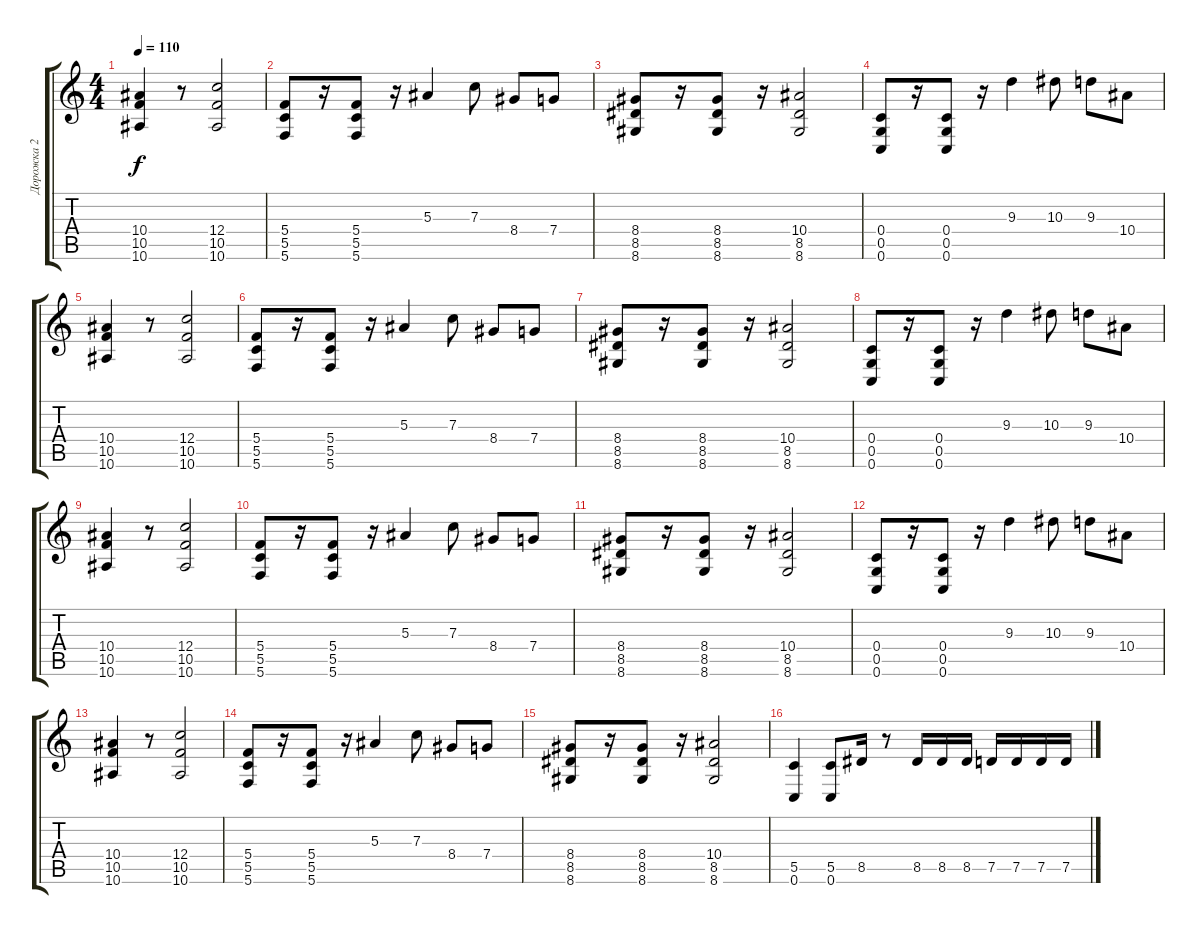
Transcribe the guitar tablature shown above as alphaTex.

\track ("Дорожка 2" "Дорожка 2") {instrument distortionguitar}
\staff {score tabs}
\tuning (D4 A3 F3 C3 G2 C2) {hide}
\ts (4 4)
\tempo 110
\clef g2
\ks c
(10.4 10.5 10.6).4{dy f} r.8 (12.4 10.5 10.6).2 |
(5.4 5.5 5.6).8 r.16 (5.4 5.5 5.6).8 r.16 5.3.4 7.3.8 8.4.8 7.4.8 |
(8.4 8.5 8.6).8 r.16 (8.4 8.5 8.6).8 r.16 (10.4 8.5 8.6).2 |
(0.4 0.5 0.6).8 r.16 (0.4 0.5 0.6).8 r.16 9.3.4 10.3.8 9.3.8 10.4.8 |
(10.4 10.5 10.6).4 r.8 (12.4 10.5 10.6).2 |
(5.4 5.5 5.6).8 r.16 (5.4 5.5 5.6).8 r.16 5.3.4 7.3.8 8.4.8 7.4.8 |
(8.4 8.5 8.6).8 r.16 (8.4 8.5 8.6).8 r.16 (10.4 8.5 8.6).2 |
(0.4 0.5 0.6).8 r.16 (0.4 0.5 0.6).8 r.16 9.3.4 10.3.8 9.3.8 10.4.8 |
(10.4 10.5 10.6).4 r.8 (12.4 10.5 10.6).2 |
(5.4 5.5 5.6).8 r.16 (5.4 5.5 5.6).8 r.16 5.3.4 7.3.8 8.4.8 7.4.8 |
(8.4 8.5 8.6).8 r.16 (8.4 8.5 8.6).8 r.16 (10.4 8.5 8.6).2 |
(0.4 0.5 0.6).8 r.16 (0.4 0.5 0.6).8 r.16 9.3.4 10.3.8 9.3.8 10.4.8 |
(10.4 10.5 10.6).4 r.8 (12.4 10.5 10.6).2 |
(5.4 5.5 5.6).8 r.16 (5.4 5.5 5.6).8 r.16 5.3.4 7.3.8 8.4.8 7.4.8 |
(8.4 8.5 8.6).8 r.16 (8.4 8.5 8.6).8 r.16 (10.4 8.5 8.6).2 |
(5.5 0.6).4 (5.5 0.6).8 8.5.16 r.8 8.5.16 8.5.16 8.5.16 7.5.16 7.5.16 7.5.16 7.5.16
